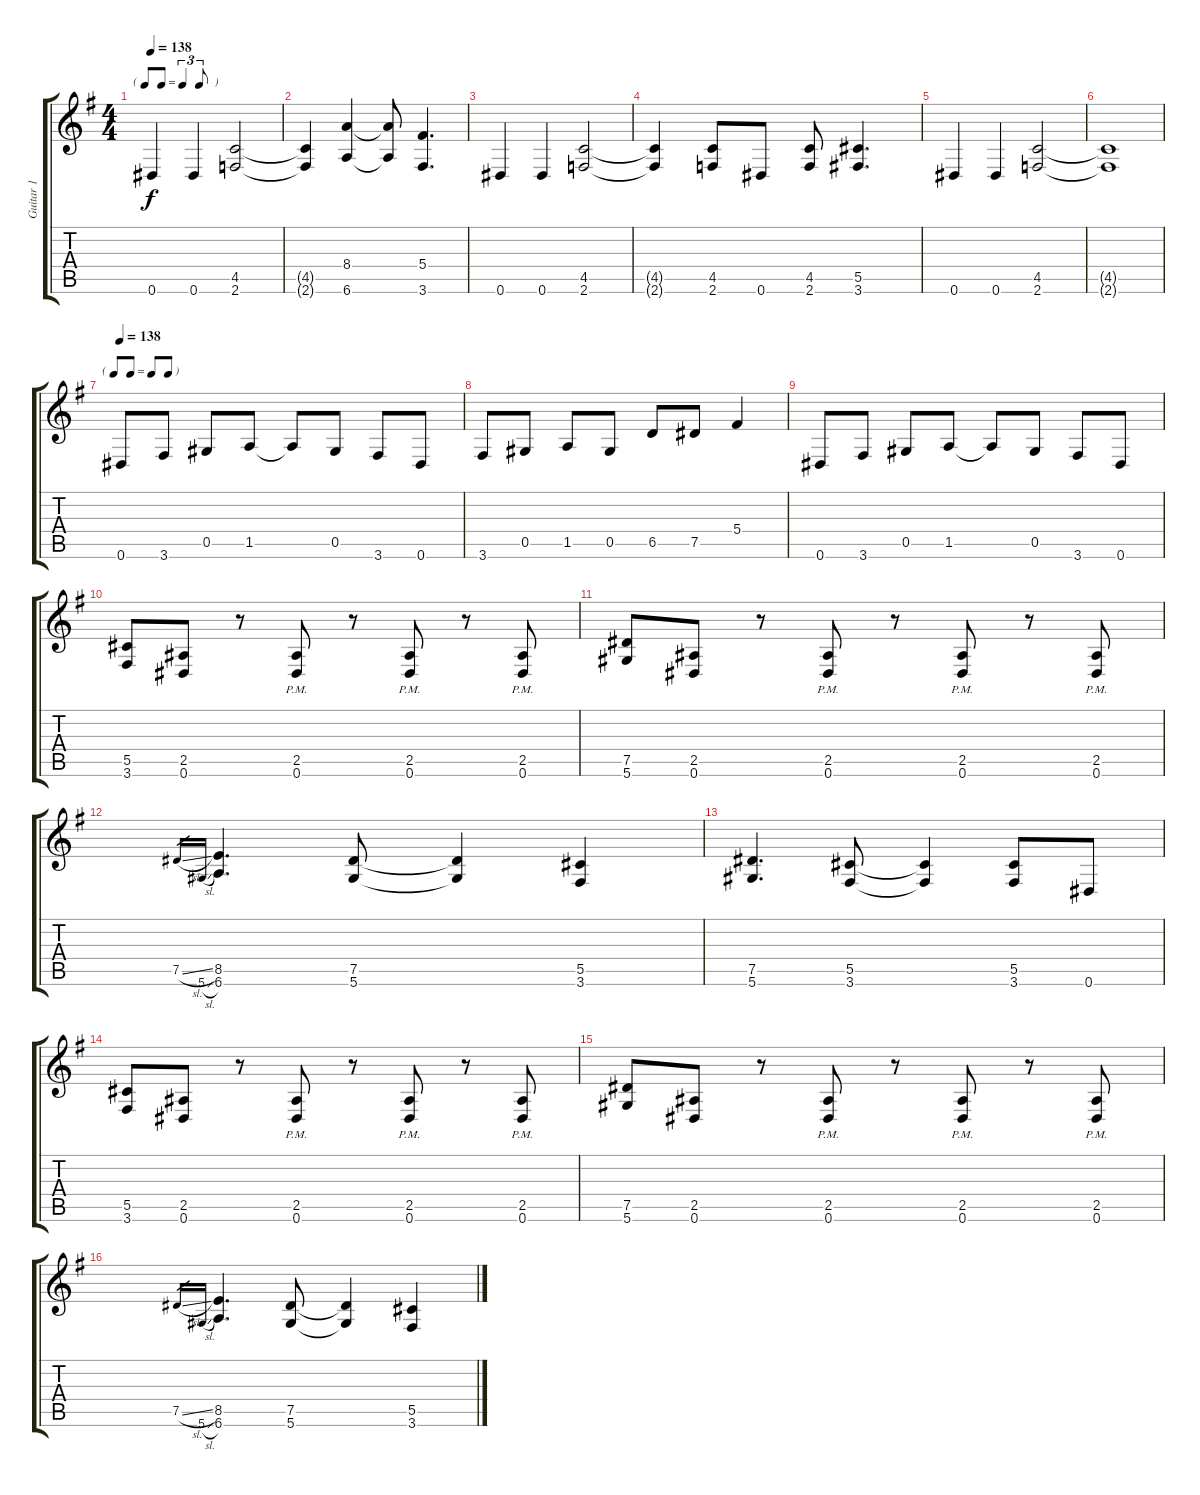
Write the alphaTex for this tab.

\track ("Guitar 1" "Guitar 1") {instrument distortionguitar}
\staff {score tabs}
\tuning (Eb4 Bb3 Gb3 Db3 Ab2 Eb2) {hide}
\ts (4 4)
\tf triplet8th
\tempo 138
\clef g2
\ks g
0.6.4{dy f} 0.6.4 (4.5 2.6).2 |
(4.5{t} 2.6{t}).4 (8.4 6.6).4 (8.4{t} 6.6{t}).8 (5.4 3.6).4{d} |
0.6.4 0.6.4 (4.5 2.6).2 |
(4.5{t} 2.6{t}).4 (4.5 2.6).8 0.6.8 (4.5 2.6).8 (5.5 3.6).4{d} |
0.6.4 0.6.4 (4.5 2.6).2 |
(4.5{t} 2.6{t}).1 |
\tf none
\tempo 138
0.6.8 3.6.8 0.5.8 1.5.8 1.5{t}.8 0.5.8 3.6.8 0.6.8 |
3.6.8 0.5.8 1.5.8 0.5.8 6.5.8 7.5.8 5.4.4 |
0.6.8 3.6.8 0.5.8 1.5.8 1.5{t}.8 0.5.8 3.6.8 0.6.8 |
(5.5 3.6).8 (2.5 0.6).8 r.8 (2.5{pm} 0.6{pm}).8 r.8 (2.5{pm} 0.6{pm}).8 r.8 (2.5{pm} 0.6{pm}).8 |
(7.5 5.6).8 (2.5 0.6).8 r.8 (2.5{pm} 0.6{pm}).8 r.8 (2.5{pm} 0.6{pm}).8 r.8 (2.5{pm} 0.6{pm}).8 |
7.5{sl}.16{gr} 5.6{sl}.16{gr} (8.5 6.6).4{d} (7.5 5.6).8 (7.5{t} 5.6{t}).4 (5.5 3.6).4 |
(7.5 5.6).4{d} (5.5 3.6).8 (5.5{t} 3.6{t}).4 (5.5 3.6).8 0.6.8 |
(5.5 3.6).8 (2.5 0.6).8 r.8 (2.5{pm} 0.6{pm}).8 r.8 (2.5{pm} 0.6{pm}).8 r.8 (2.5{pm} 0.6{pm}).8 |
(7.5 5.6).8 (2.5 0.6).8 r.8 (2.5{pm} 0.6{pm}).8 r.8 (2.5{pm} 0.6{pm}).8 r.8 (2.5{pm} 0.6{pm}).8 |
7.5{sl}.16{gr} 5.6{sl}.16{gr} (8.5 6.6).4{d} (7.5 5.6).8 (7.5{t} 5.6{t}).4 (5.5 3.6).4
